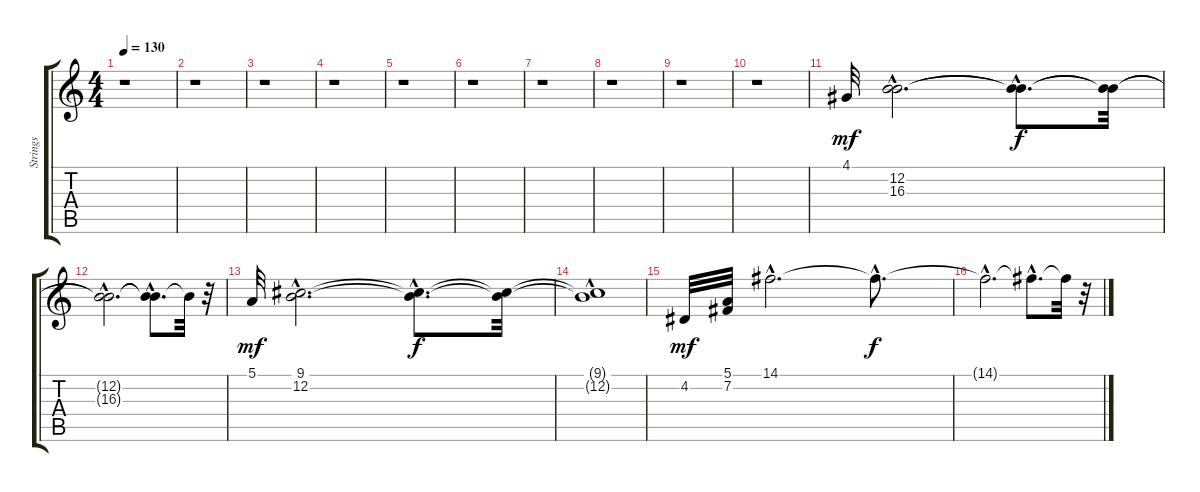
\track ("Strings" "Strings") {instrument synthstrings1}
\staff {score tabs}
\tuning (E4 B3 G3 D3 A2 E2) {hide}
\ts (4 4)
\tempo 130
\clef g2
\ks c
r.1{dy f} |
r.1 |
r.1 |
r.1 |
r.1 |
r.1 |
r.1 |
r.1 |
r.1 |
r.1 |
4.1.32{dy mf} (12.2{hac} 16.3{hac}).2{d} (12.2{hac t} 16.3{hac t}).8{d dy f} (12.2{t} 16.3{t}).32 |
(12.2{hac t} 16.3{hac t}).2{d} (12.2{hac t} 16.3{hac t}).8{d} 12.2{t}.32 r.32 |
5.1.32{dy mf} (9.1{hac} 12.2{hac}).2{d} (9.1{hac t} 12.2{hac t}).8{d dy f} (9.1{t} 12.2{t}).32 |
(9.1{hac t} 12.2{t}).1 |
4.2.32{dy mf} (5.1 7.2).32 14.1{hac}.2{d} 14.1{hac t}.8{d dy f} |
14.1{hac t}.2{d} 14.1{hac t}.8{d} 14.1{t}.32 r.32
